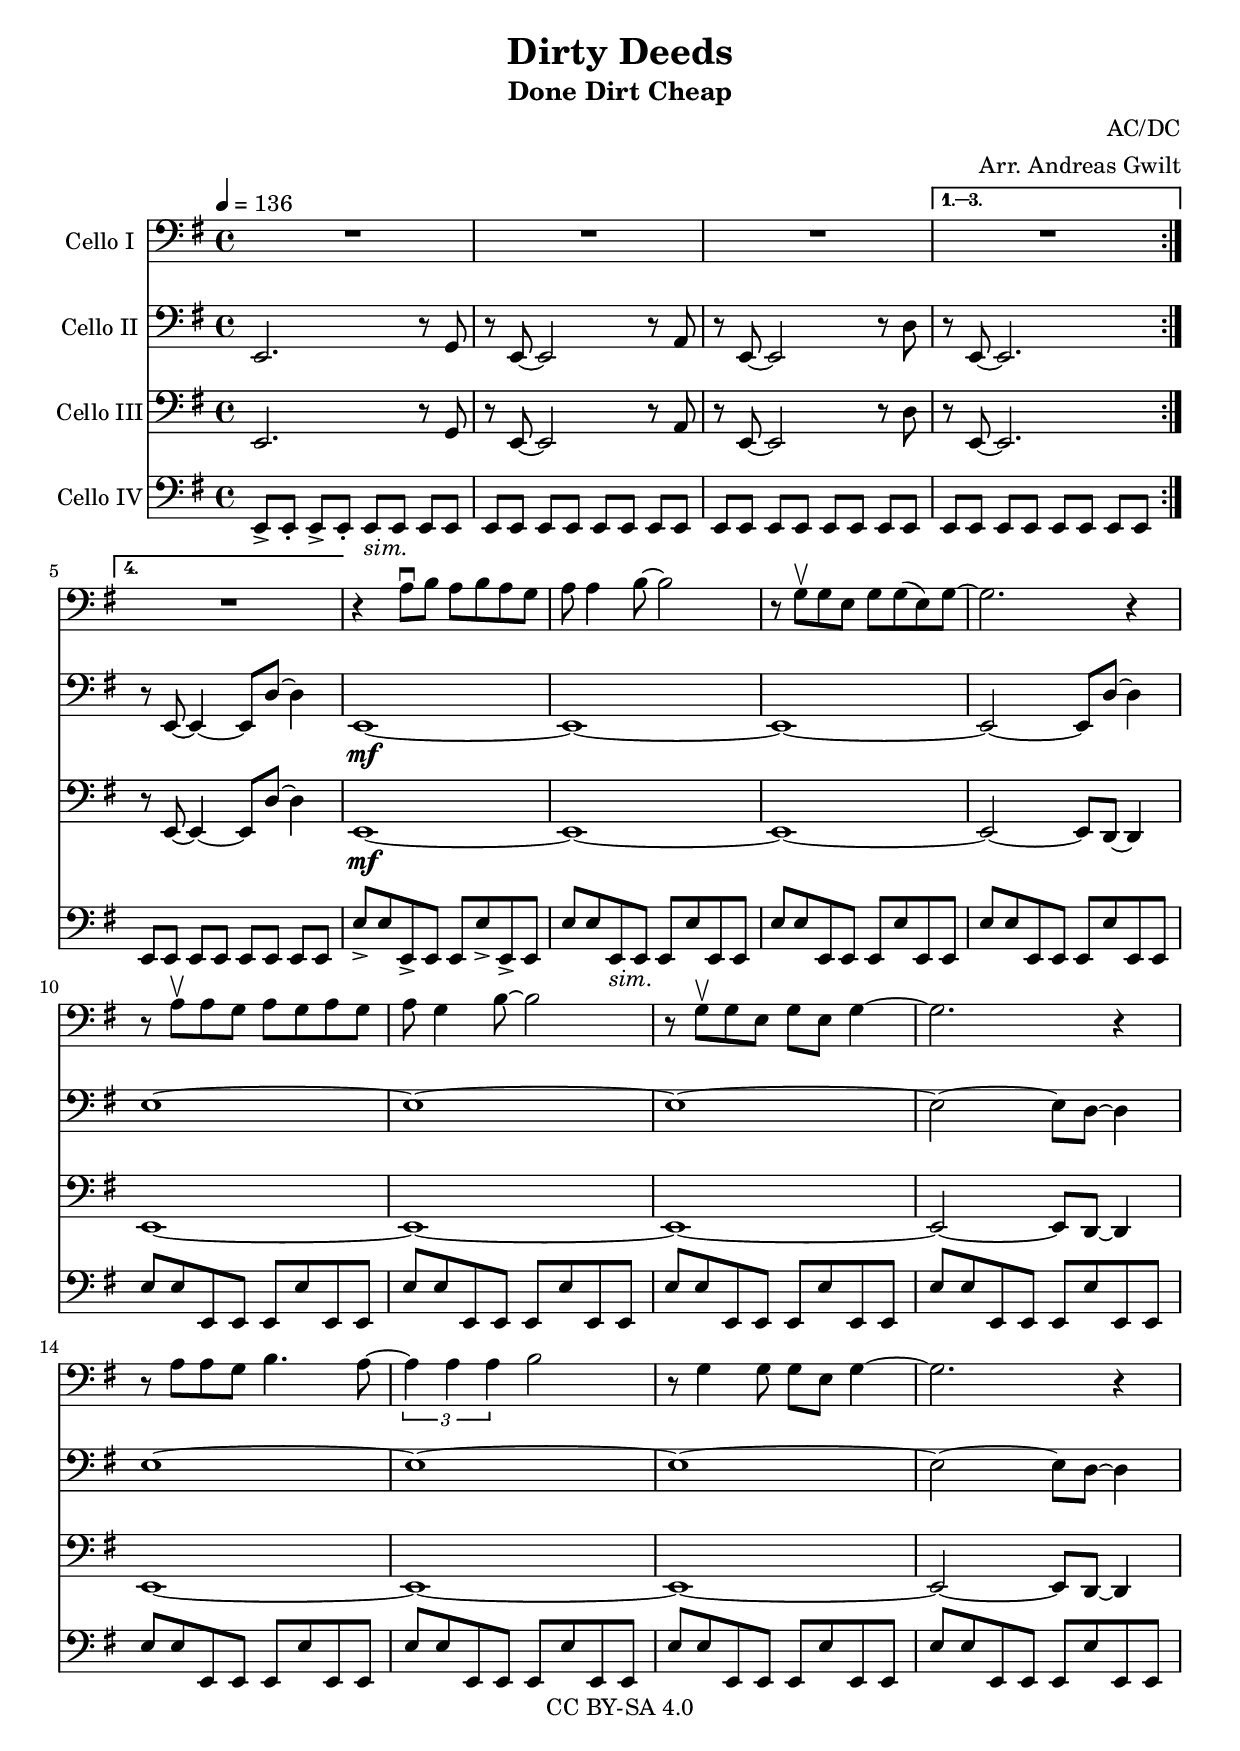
\version "2.18.2"

\header {
  title = "Dirty Deeds"
  subtitle = "Done Dirt Cheap"
  composer = "AC/DC"
  arranger = "Arr. Andreas Gwilt"
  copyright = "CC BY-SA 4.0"
}

\paper {
  #(set-paper-size "a4")
}

global = {
  \key e \minor
  \time 4/4
  \tempo 4=136
}

bassbar = { \relative e, { e8[ e] e[ e] e[ e] e[ e] } }
bassbartwo = { \relative e { e8 e e, e e e' e, e } }
startriff = { e,2. r8 g | r8 e~ e2 r8 a | r8 e~ e2 r8 d' | r8 e,~ e2. } % TODO: chop

scoreACelloI = \relative c {
  \global
  \repeat volta 4 { R1 | R1 | R1 | }
  \alternative { {R1} {R1} }
  r4 a'8\downbow b a b a g | a a4 b8~ b2 | r8 g\upbow g e g g( e) g~ | g2. r4 |
  r8 a\upbow a g a g a g | a g4 b8~ b2 | r8 g\upbow g e g e g4~ | g2. r4 |
  r8 a a g b4. a8~ | \times 2/3 {a4 a a}  b2 | r8 g4 g8 g8 e g4~ | g2. r4 |

}

scoreACelloII = \relative c {
  \global
  \repeat volta 4 { e,2. r8 g | r8 e~ e2 r8 a | r8 e~ e2 r8 d' }
  \alternative { {r8 e,~ e2.} {r8 e~ e4~ e8 d'8~ d4}}
  e,1~\mf | e~ | e~ | e2~ e8 d'~ d4 |
  e1~ | e~ | e~ | e2~ e8 d~ d4 |
  e1~ | e~ | e~ | e2~ e8 d~ d4 |
}

scoreACelloIII = \relative c {
  \global
  \repeat volta 4 { e,2. r8 g | r8 e~ e2 r8 a | r8 e~ e2 r8 d' }
  \alternative { {r8 e,~ e2.} {r8 e~ e4~ e8 d'8~ d4}}
  e,1~\mf | e~ | e~ | e2~ e8 d~ d4 |
  e1~ | e~ | e~ | e2~ e8 d~ d4 |
  e1~ | e~ | e~ | e2~ e8 d~ d4 |
}

scoreACelloIV = \relative c {
  \global
  \repeat volta 4 { e,8->[ e-.] e->[ e-.] e_\markup {\italic "sim."}[ e] e[ e] | \bassbar | \bassbar |}
  \alternative { {\bassbar} {\bassbar} }
  e'8-> e e,-> e e e'-> e,-> e | e'8 e e,_\markup {\italic "sim."} e e e' e, e | \bassbartwo | \bassbartwo |
  \bassbartwo | \bassbartwo | \bassbartwo | \bassbartwo |
  \bassbartwo | \bassbartwo | \bassbartwo | \bassbartwo |
}

scoreACelloIPart = \new Staff \with {
  instrumentName = "Cello I"
  midiInstrument = "violin"
} { \clef bass \scoreACelloI }

scoreACelloIIPart = \new Staff \with {
  instrumentName = "Cello II"
  midiInstrument = "overdriven guitar"
} { \clef bass \scoreACelloII }

scoreACelloIIIPart = \new Staff \with {
  instrumentName = "Cello III"
  midiInstrument = "overdriven guitar"
} { \clef bass \scoreACelloIII }

scoreACelloIVPart = \new Staff \with {
  instrumentName = "Cello IV"
  midiInstrument = "electric bass (finger)"
} { \clef bass \scoreACelloIV }

\score {
  <<
    \scoreACelloIPart
    \scoreACelloIIPart
    \scoreACelloIIIPart
    \scoreACelloIVPart
  >>
  \layout { }
  \midi { }
}
